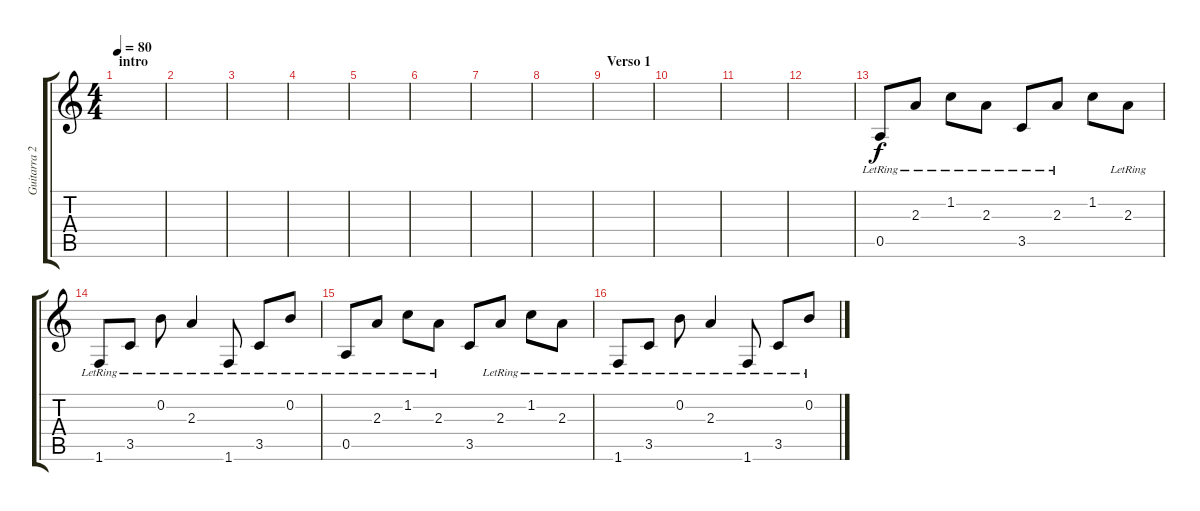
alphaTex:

\track ("Guitarra 2" "Guitarra 2") {instrument electricguitarclean}
\staff {score tabs}
\tuning (E4 B3 G3 D3 A2 E2) {hide}
\ts (4 4)
\section ("" "intro")
\tempo 80
\clef g2
\ks c
|
|
|
|
|
|
|
|
\section ("" "Verso 1")
|
|
|
|
0.5{lr}.8 2.3{lr}.8 1.2{lr}.8 2.3{lr}.8 3.5{lr}.8 2.3{lr}.8 1.2.8 2.3{lr}.8 |
1.6{lr}.8 3.5{lr}.8 0.2{lr}.8 2.3{lr}.4 1.6{lr}.8 3.5{lr}.8 0.2{lr}.8 |
0.5{lr}.8 2.3{lr}.8 1.2{lr}.8 2.3{lr}.8 3.5.8 2.3{lr}.8 1.2{lr}.8 2.3{lr}.8 |
1.6{lr}.8 3.5{lr}.8 0.2{lr}.8 2.3{lr}.4 1.6{lr}.8 3.5{lr}.8 0.2{lr}.8
